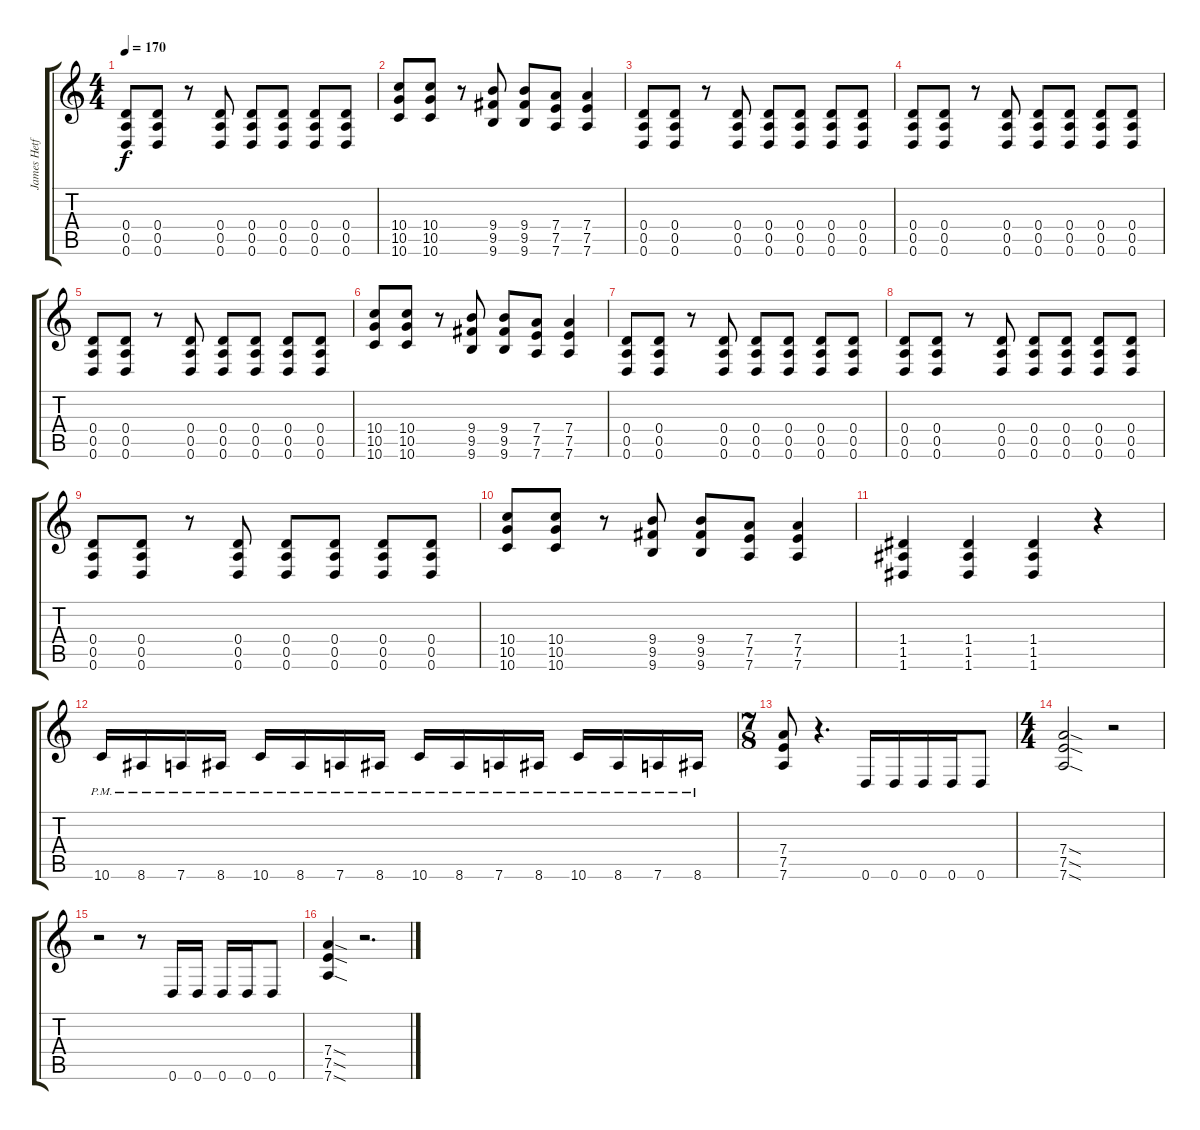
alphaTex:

\track ("James Hetfield" "James Hetf") {instrument distortionguitar}
\staff {score tabs}
\tuning (E4 B3 G3 D3 A2 D2) {hide}
\ts (4 4)
\tempo 170
\clef g2
\ks c
(0.4 0.5 0.6).8{dy f} (0.4 0.5 0.6).8 r.8 (0.4 0.5 0.6).8 (0.4 0.5 0.6).8 (0.4 0.5 0.6).8 (0.4 0.5 0.6).8 (0.4 0.5 0.6).8 |
(10.4 10.5 10.6).8 (10.4 10.5 10.6).8 r.8 (9.4 9.5 9.6).8 (9.4 9.5 9.6).8 (7.4 7.5 7.6).8 (7.4 7.5 7.6).4 |
(0.4 0.5 0.6).8 (0.4 0.5 0.6).8 r.8 (0.4 0.5 0.6).8 (0.4 0.5 0.6).8 (0.4 0.5 0.6).8 (0.4 0.5 0.6).8 (0.4 0.5 0.6).8 |
(0.4 0.5 0.6).8 (0.4 0.5 0.6).8 r.8 (0.4 0.5 0.6).8 (0.4 0.5 0.6).8 (0.4 0.5 0.6).8 (0.4 0.5 0.6).8 (0.4 0.5 0.6).8 |
(0.4 0.5 0.6).8 (0.4 0.5 0.6).8 r.8 (0.4 0.5 0.6).8 (0.4 0.5 0.6).8 (0.4 0.5 0.6).8 (0.4 0.5 0.6).8 (0.4 0.5 0.6).8 |
(10.4 10.5 10.6).8 (10.4 10.5 10.6).8 r.8 (9.4 9.5 9.6).8 (9.4 9.5 9.6).8 (7.4 7.5 7.6).8 (7.4 7.5 7.6).4 |
(0.4 0.5 0.6).8 (0.4 0.5 0.6).8 r.8 (0.4 0.5 0.6).8 (0.4 0.5 0.6).8 (0.4 0.5 0.6).8 (0.4 0.5 0.6).8 (0.4 0.5 0.6).8 |
(0.4 0.5 0.6).8 (0.4 0.5 0.6).8 r.8 (0.4 0.5 0.6).8 (0.4 0.5 0.6).8 (0.4 0.5 0.6).8 (0.4 0.5 0.6).8 (0.4 0.5 0.6).8 |
(0.4 0.5 0.6).8 (0.4 0.5 0.6).8 r.8 (0.4 0.5 0.6).8 (0.4 0.5 0.6).8 (0.4 0.5 0.6).8 (0.4 0.5 0.6).8 (0.4 0.5 0.6).8 |
(10.4 10.5 10.6).8 (10.4 10.5 10.6).8 r.8 (9.4 9.5 9.6).8 (9.4 9.5 9.6).8 (7.4 7.5 7.6).8 (7.4 7.5 7.6).4 |
(1.4 1.5 1.6).4 (1.4 1.5 1.6).4 (1.4 1.5 1.6).4 r.4 |
10.6{pm}.16 8.6{pm}.16 7.6{pm}.16 8.6{pm}.16 10.6{pm}.16 8.6{pm}.16 7.6{pm}.16 8.6{pm}.16 10.6{pm}.16 8.6{pm}.16 7.6{pm}.16 8.6{pm}.16 10.6{pm}.16 8.6{pm}.16 7.6{pm}.16 8.6{pm}.16 |
\ts (7 8)
(7.4 7.5 7.6).8 r.4{d} 0.6.16 0.6.16 0.6.16 0.6.16 0.6.8 |
\ts (4 4)
(7.4{sod} 7.5{sod} 7.6{sod}).2 r.2 |
r.2 r.8 0.6.16 0.6.16 0.6.16 0.6.16 0.6.8 |
(7.4{sod} 7.5{sod} 7.6{sod}).4 r.2{d}
